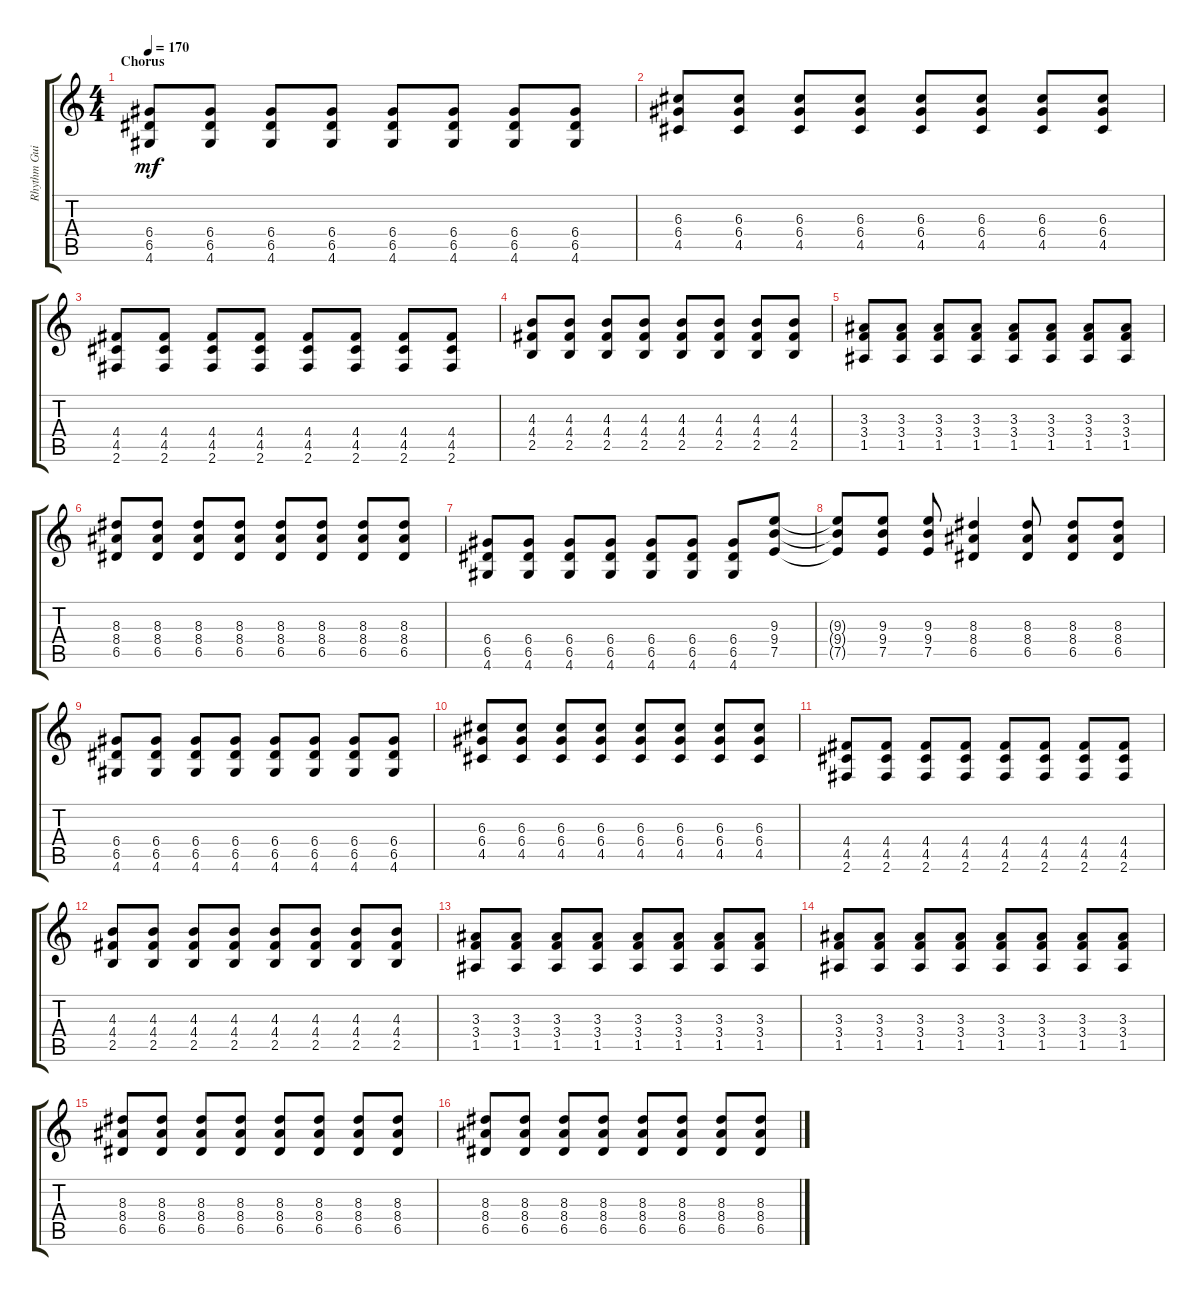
\track ("Rhythm Guitar" "Rhythm Gui") {instrument distortionguitar}
\staff {score tabs}
\tuning (E4 B3 G3 D3 A2 E2) {hide}
\ts (4 4)
\section ("" "Chorus")
\tempo 170
\clef g2
\ks c
(6.4 6.5 4.6).8{dy mf} (6.4 6.5 4.6).8 (6.4 6.5 4.6).8 (6.4 6.5 4.6).8 (6.4 6.5 4.6).8 (6.4 6.5 4.6).8 (6.4 6.5 4.6).8 (6.4 6.5 4.6).8 |
(6.3 6.4 4.5).8 (6.3 6.4 4.5).8 (6.3 6.4 4.5).8 (6.3 6.4 4.5).8 (6.3 6.4 4.5).8 (6.3 6.4 4.5).8 (6.3 6.4 4.5).8 (6.3 6.4 4.5).8 |
(4.4 4.5 2.6).8 (4.4 4.5 2.6).8 (4.4 4.5 2.6).8 (4.4 4.5 2.6).8 (4.4 4.5 2.6).8 (4.4 4.5 2.6).8 (4.4 4.5 2.6).8 (4.4 4.5 2.6).8 |
(4.3 4.4 2.5).8 (4.3 4.4 2.5).8 (4.3 4.4 2.5).8 (4.3 4.4 2.5).8 (4.3 4.4 2.5).8 (4.3 4.4 2.5).8 (4.3 4.4 2.5).8 (4.3 4.4 2.5).8 |
(3.3 3.4 1.5).8 (3.3 3.4 1.5).8 (3.3 3.4 1.5).8 (3.3 3.4 1.5).8 (3.3 3.4 1.5).8 (3.3 3.4 1.5).8 (3.3 3.4 1.5).8 (3.3 3.4 1.5).8 |
(8.3 8.4 6.5).8 (8.3 8.4 6.5).8 (8.3 8.4 6.5).8 (8.3 8.4 6.5).8 (8.3 8.4 6.5).8 (8.3 8.4 6.5).8 (8.3 8.4 6.5).8 (8.3 8.4 6.5).8 |
(6.4 6.5 4.6).8 (6.4 6.5 4.6).8 (6.4 6.5 4.6).8 (6.4 6.5 4.6).8 (6.4 6.5 4.6).8 (6.4 6.5 4.6).8 (6.4 6.5 4.6).8 (9.3 9.4 7.5).8 |
(9.3{t} 9.4{t} 7.5{t}).8 (9.3 9.4 7.5).8 (9.3 9.4 7.5).8 (8.3 8.4 6.5).4 (8.3 8.4 6.5).8 (8.3 8.4 6.5).8 (8.3 8.4 6.5).8 |
(6.4 6.5 4.6).8 (6.4 6.5 4.6).8 (6.4 6.5 4.6).8 (6.4 6.5 4.6).8 (6.4 6.5 4.6).8 (6.4 6.5 4.6).8 (6.4 6.5 4.6).8 (6.4 6.5 4.6).8 |
(6.3 6.4 4.5).8 (6.3 6.4 4.5).8 (6.3 6.4 4.5).8 (6.3 6.4 4.5).8 (6.3 6.4 4.5).8 (6.3 6.4 4.5).8 (6.3 6.4 4.5).8 (6.3 6.4 4.5).8 |
(4.4 4.5 2.6).8 (4.4 4.5 2.6).8 (4.4 4.5 2.6).8 (4.4 4.5 2.6).8 (4.4 4.5 2.6).8 (4.4 4.5 2.6).8 (4.4 4.5 2.6).8 (4.4 4.5 2.6).8 |
(4.3 4.4 2.5).8 (4.3 4.4 2.5).8 (4.3 4.4 2.5).8 (4.3 4.4 2.5).8 (4.3 4.4 2.5).8 (4.3 4.4 2.5).8 (4.3 4.4 2.5).8 (4.3 4.4 2.5).8 |
(3.3 3.4 1.5).8 (3.3 3.4 1.5).8 (3.3 3.4 1.5).8 (3.3 3.4 1.5).8 (3.3 3.4 1.5).8 (3.3 3.4 1.5).8 (3.3 3.4 1.5).8 (3.3 3.4 1.5).8 |
(3.3 3.4 1.5).8 (3.3 3.4 1.5).8 (3.3 3.4 1.5).8 (3.3 3.4 1.5).8 (3.3 3.4 1.5).8 (3.3 3.4 1.5).8 (3.3 3.4 1.5).8 (3.3 3.4 1.5).8 |
(8.3 8.4 6.5).8 (8.3 8.4 6.5).8 (8.3 8.4 6.5).8 (8.3 8.4 6.5).8 (8.3 8.4 6.5).8 (8.3 8.4 6.5).8 (8.3 8.4 6.5).8 (8.3 8.4 6.5).8 |
(8.3 8.4 6.5).8 (8.3 8.4 6.5).8 (8.3 8.4 6.5).8 (8.3 8.4 6.5).8 (8.3 8.4 6.5).8 (8.3 8.4 6.5).8 (8.3 8.4 6.5).8 (8.3 8.4 6.5).8
